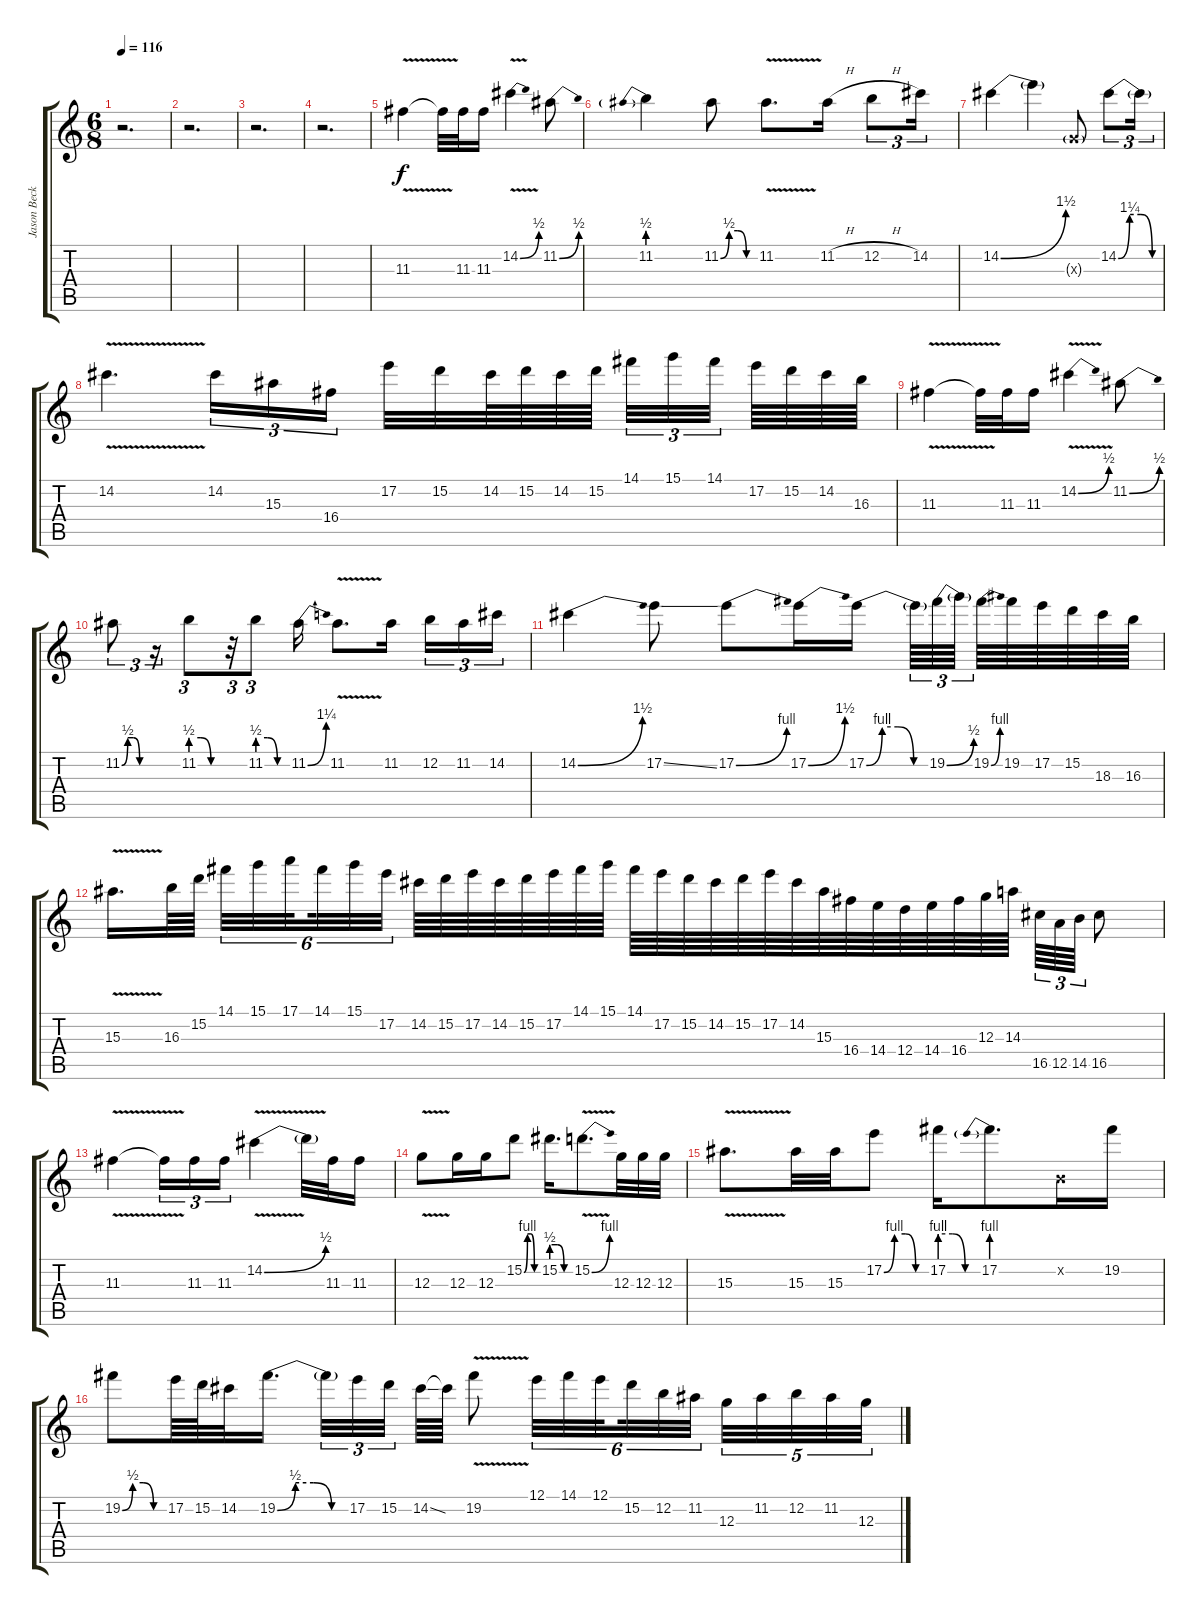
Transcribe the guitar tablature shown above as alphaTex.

\track ("Jason Becker" "Jason Beck") {instrument overdrivenguitar}
\staff {score tabs}
\tuning (E4 B3 G3 D3 A2 E2) {hide}
\ts (6 8)
\tempo 116
\tempo 52
\tempo 116
\clef g2
\ks c
r.2{d dy f instrument overdrivenguitar} |
r.2{d} |
r.2{d} |
r.2{d} |
11.3{v}.4 11.3{t}.32 11.3.32 11.3.16 14.2{be (bend 0 0 60 2) v}.4 11.2{be (bend 0 0 60 2)}.8 |
11.2{be (prebend 0 2 60 2)}.4 11.2{be (custom 0 0 15 2 30 2 45 0 60 0)}.8 11.2{v}.8{d} 11.2{h}.16 12.2{h}.8{tu (3 2)} 14.2.16{tu (3 2)} |
14.2{be (bend 0 0 60 6)}.4 14.2{t}.4 0.3{g x}.8 14.2{be (custom 0 0 15 5 30 5 45 0 60 0)}.8{tu (3 2)} 14.2{t}.16{tu (3 2)} |
14.2{v}.4{d} 14.2.16{tu (3 2)} 15.3.16{tu (3 2)} 16.4.16{tu (3 2) beam splitsecondary} 17.2.32 15.2.32 14.2.64 15.2.64 14.2.64 15.2.64{beam splitsecondary} 14.1.32{tu (3 2)} 15.1.32{tu (3 2)} 14.1.32{tu (3 2) beam splitsecondary} 17.2.64 15.2.64 14.2.64 16.3.64 |
11.3{v}.4 11.3{t}.32 11.3.32 11.3.16 14.2{be (bend 0 0 60 2) v}.4 11.2{be (bend 0 0 60 2)}.8 |
11.2{be (custom 0 0 15 2 30 2 45 0 60 0)}.8{tu (3 2)} r.16{tu (3 2)} 11.2{be (custom 0 2 20 2 40 0 60 0)}.8{tu (3 2)} r.32{tu (3 2)} 11.2{be (custom 0 2 20 2 40 0 60 0)}.8{tu (3 2)} 11.2{be (bend 0 0 60 5)}.16 11.2{v}.8{d} 11.2.16{beam splitsecondary} 12.2.16{tu (3 2)} 11.2.16{tu (3 2)} 14.2.16{tu (3 2)} |
14.2{be (bend 0 0 60 6)}.4 17.2{ss}.8 17.2{be (bend 0 0 60 4)}.8 17.2{be (bend 0 0 60 6)}.16 17.2{be (custom 0 0 15 4 30 4 45 0 60 0)}.16{beam splitsecondary} 17.2{t}.64{tu (3 2)} 19.2{be (bend 0 0 60 2)}.64{tu (3 2)} 19.2{t}.64{tu (3 2) beam splitsecondary} 19.2{be (bend 0 0 60 4)}.64 19.2.64 17.2.64 15.2.64 18.3.64 16.3.64 |
15.3{v}.16{d} 16.3.64 15.2.64{beam splitsecondary} 14.1.32{tu (6 4)} 15.1.32{tu (6 4)} 17.1.32{tu (6 4) beam splitsecondary} 14.1.32{tu (6 4)} 15.1.32{tu (6 4)} 17.2.32{tu (6 4) beam splitsecondary} 14.2.64 15.2.64 17.2.64 14.2.64 15.2.64 17.2.64 14.1.64 15.1.64 14.1.64 17.2.64 15.2.64 14.2.64 15.2.64 17.2.64 14.2.64 15.3.64 16.4.64 14.4.64 12.4.64 14.4.64 16.4.64 12.3.64 14.3.64{beam splitsecondary} 16.5.64{tu (3 2)} 12.5.64{tu (3 2)} 14.5.64{tu (3 2)} 16.5.8 |
11.3{v}.4 11.3{t}.16{tu (3 2)} 11.3.16{tu (3 2)} 11.3.16{tu (3 2)} 14.2{be (bend 0 0 60 2) v}.4 14.2{t}.32 11.3.32 11.3.16 |
12.3{v}.8 12.3.16 12.3.16 15.2{be (custom 0 0 15 4 30 4 45 0 60 0)}.8 15.2{be (custom 0 2 20 2 40 0 60 0)}.16{d} 15.2{be (bend 0 0 60 4) v}.8{d} 12.3.32 12.3.32 12.3.32 |
15.3{v}.8{d} 15.3.32 15.3.32 17.2{be (custom 0 0 15 4 30 4 45 0 60 0)}.8 17.2{be (custom 0 4 20 4 40 0 60 0)}.16 17.2{be (prebend 0 4 60 4)}.8{d} 0.2{x}.16 19.2.16 |
19.2{be (custom 0 0 15 2 30 2 45 0 60 0)}.8 17.2.64 15.2.64 14.2.32 19.2{be (custom 0 0 15 2 30 2 45 0 60 0)}.16{d beam splitsecondary} 19.2{t}.32{tu (3 2)} 17.2.32{tu (3 2)} 15.2.32{tu (3 2) beam splitsecondary} 14.2{ss}.64 14.2{t}.64 19.2{v}.8 12.1.32{tu (6 4)} 14.1.32{tu (6 4)} 12.1.32{tu (6 4) beam splitsecondary} 15.2.32{tu (6 4)} 12.2.32{tu (6 4)} 11.2.32{tu (6 4) beam splitsecondary} 12.3.32{tu (5 4)} 11.2.32{tu (5 4)} 12.2.32{tu (5 4)} 11.2.32{tu (5 4)} 12.3.32{tu (5 4)}
